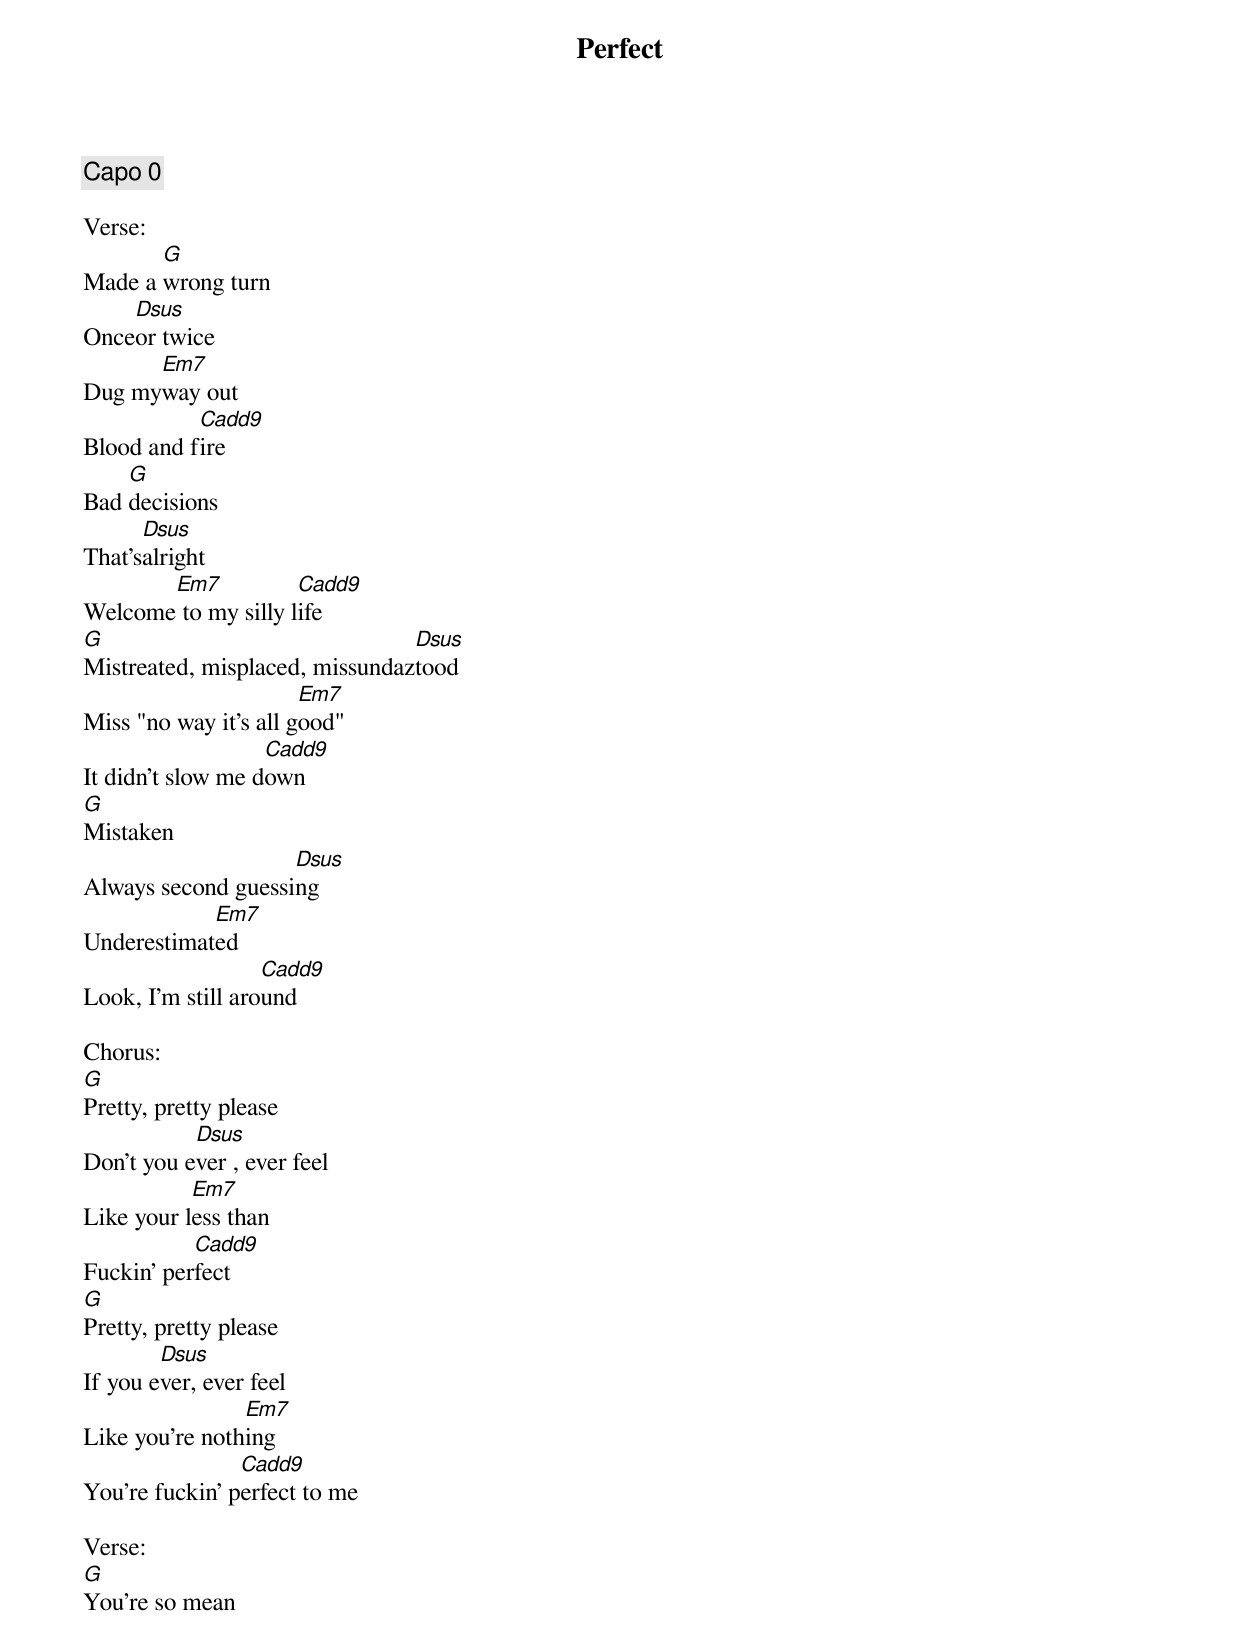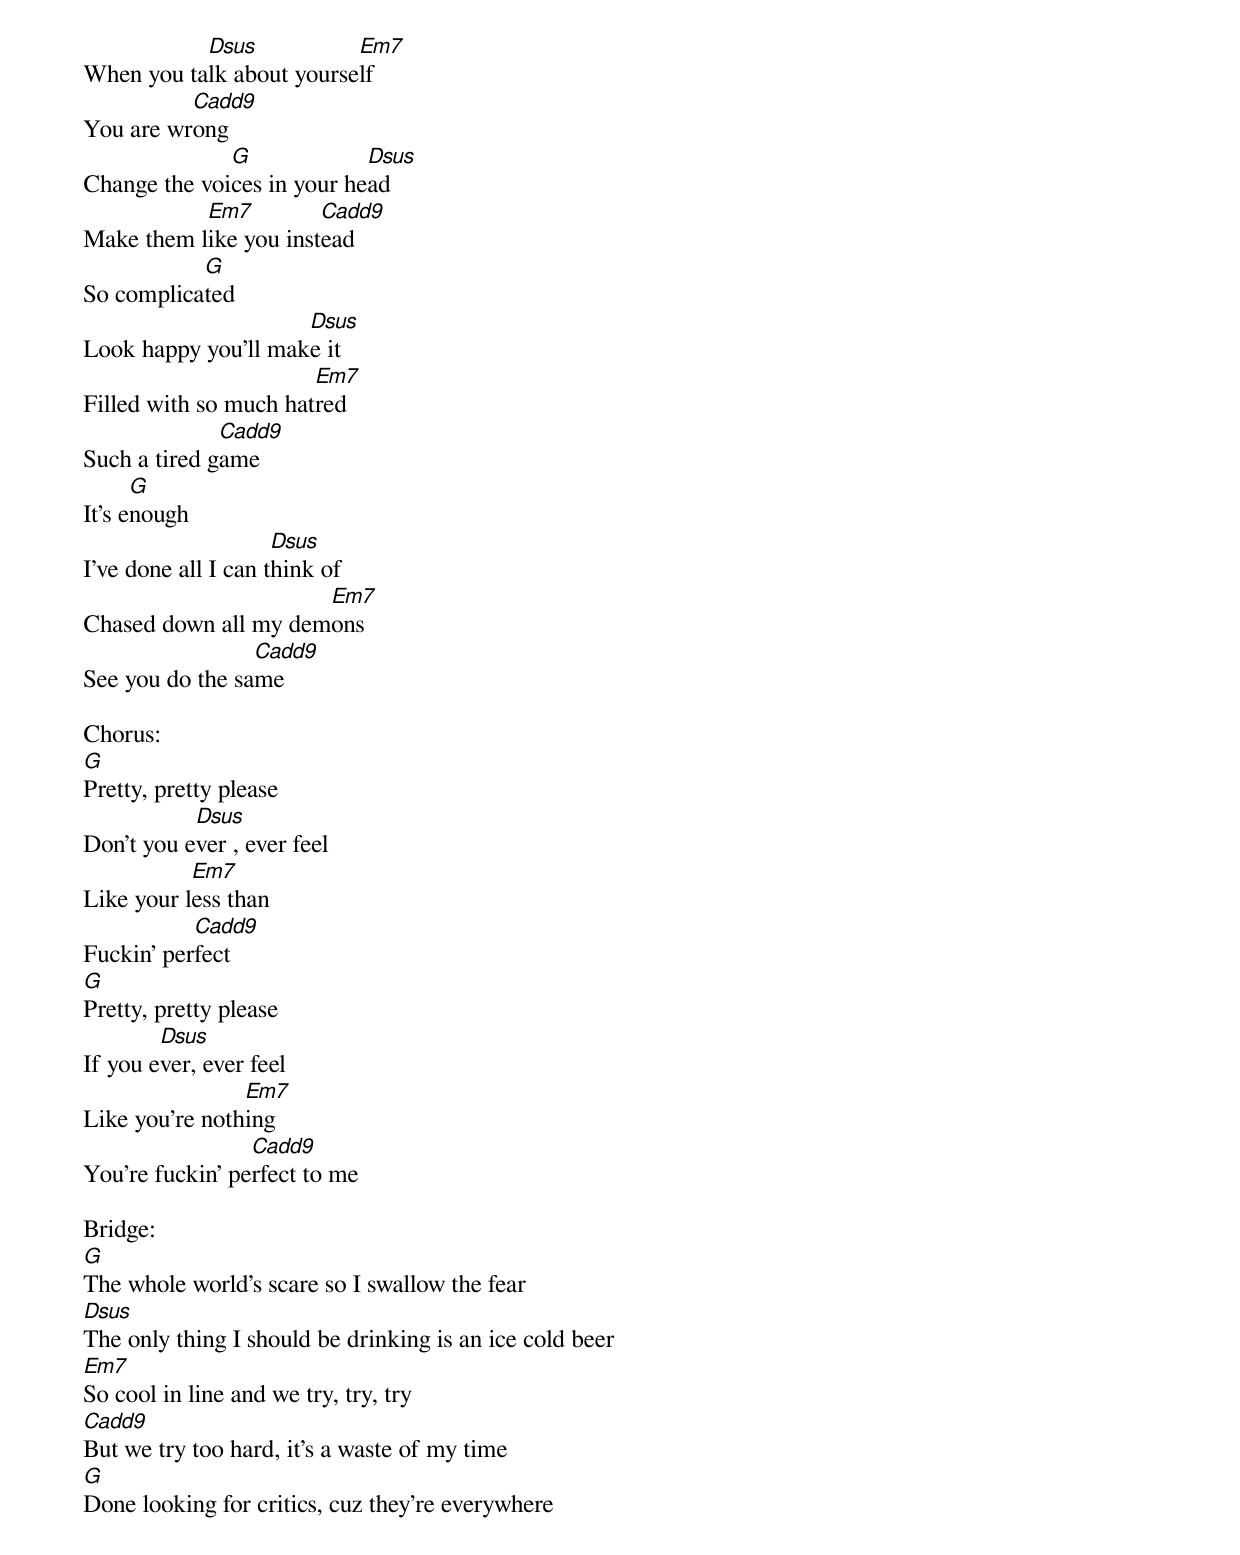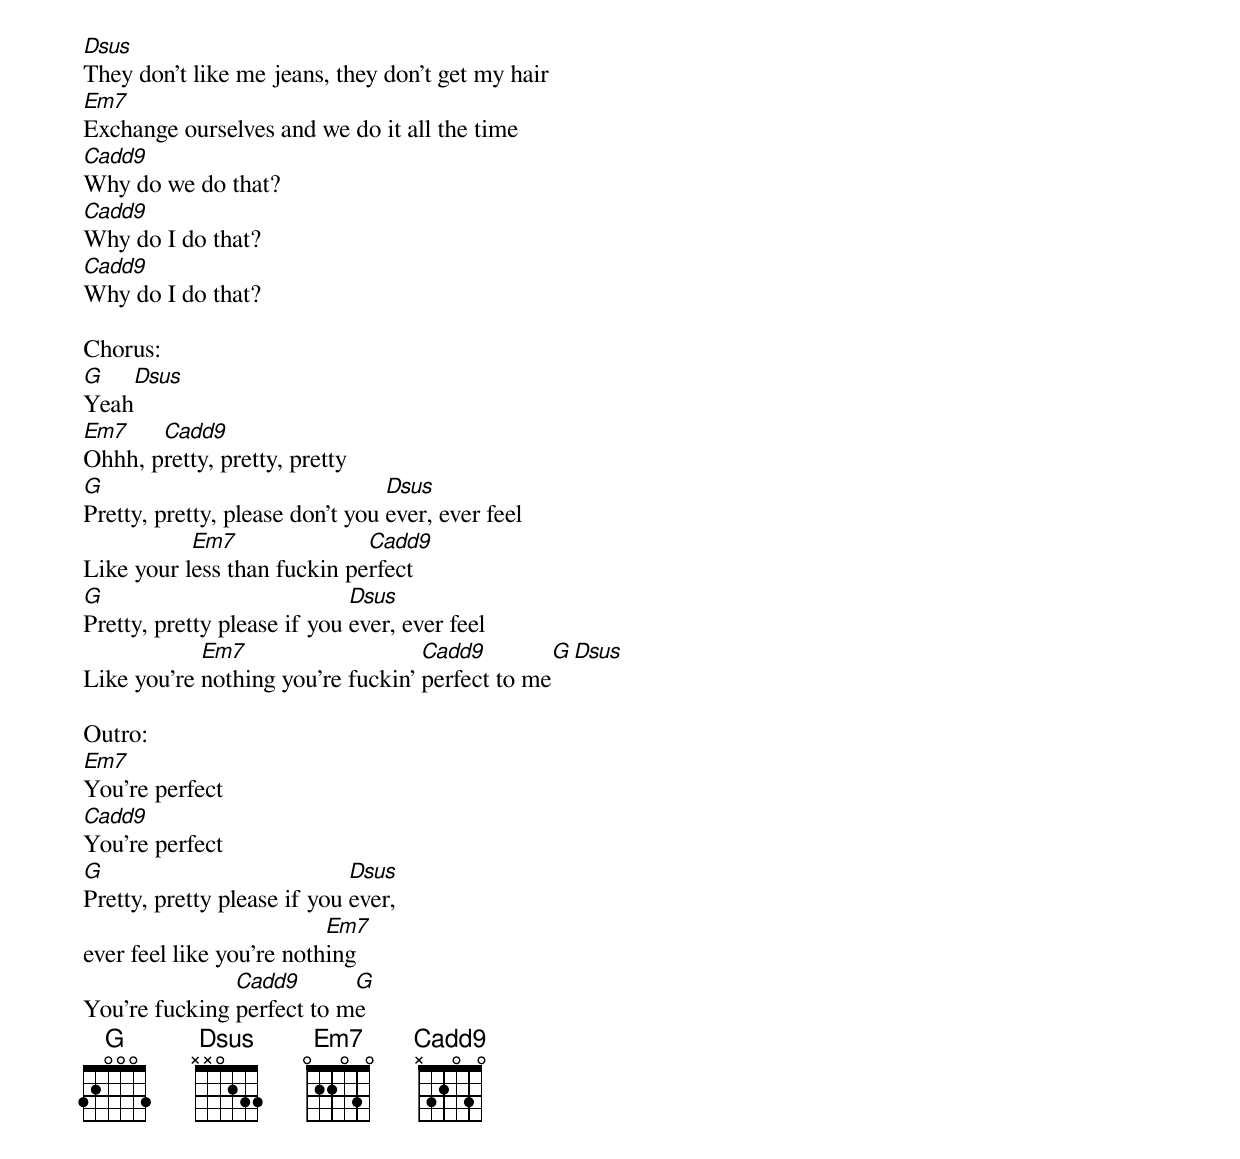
{title:Perfect}
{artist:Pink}
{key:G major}
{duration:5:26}
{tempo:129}
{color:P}

{comment: Capo 0}

Verse:
Made a [G]wrong turn
Once[Dsus]or twice
Dug my[Em7]way out
Blood and f[Cadd9]ire
Bad [G]decisions
That's[Dsus]alright
Welcome[Em7] to my silly l[Cadd9]ife
[G]Mistreated, misplaced, missundaz[Dsus]tood
Miss "no way it's all g[Em7]ood"
It didn't slow me d[Cadd9]own
[G]Mistaken
Always second guessi[Dsus]ng
Underestimat[Em7]ed
Look, I'm still aro[Cadd9]und

Chorus:
[G]Pretty, pretty please
Don't you e[Dsus]ver , ever feel
Like your l[Em7]ess than
Fuckin' per[Cadd9]fect
[G]Pretty, pretty please
If you e[Dsus]ver, ever feel
Like you're noth[Em7]ing
You're fuckin' p[Cadd9]erfect to me

Verse:
[G]You're so mean
When you ta[Dsus]lk about yourse[Em7]lf
You are wr[Cadd9]ong
Change the voi[G]ces in your he[Dsus]ad
Make them l[Em7]ike you inst[Cadd9]ead
So complica[G]ted
Look happy you'll mak[Dsus]e it
Filled with so much hat[Em7]red
Such a tired g[Cadd9]ame
It's e[G]nough
I've done all I can t[Dsus]hink of
Chased down all my dem[Em7]ons
See you do the sa[Cadd9]me

Chorus:
[G]Pretty, pretty please
Don't you e[Dsus]ver , ever feel
Like your l[Em7]ess than
Fuckin' per[Cadd9]fect
[G]Pretty, pretty please
If you e[Dsus]ver, ever feel
Like you're noth[Em7]ing
You're fuckin' pe[Cadd9]rfect to me

Bridge:
[G]The whole world's scare so I swallow the fear
[Dsus]The only thing I should be drinking is an ice cold beer
[Em7]So cool in line and we try, try, try
[Cadd9]But we try too hard, it's a waste of my time
[G]Done looking for critics, cuz they're everywhere
[Dsus]They don't like me jeans, they don't get my hair
[Em7]Exchange ourselves and we do it all the time
[Cadd9]Why do we do that?
[Cadd9]Why do I do that?
[Cadd9]Why do I do that?

Chorus:
[G]Yeah[Dsus]
[Em7]Ohhh, p[Cadd9]retty, pretty, pretty
[G]Pretty, pretty, please don't you [Dsus]ever, ever feel
Like your l[Em7]ess than fuckin pe[Cadd9]rfect
[G]Pretty, pretty please if you [Dsus]ever, ever feel
Like you're [Em7]nothing you're fuckin' [Cadd9]perfect to me[G][Dsus]

Outro:
[Em7]You're perfect
[Cadd9]You're perfect
[G]Pretty, pretty please if you [Dsus]ever,
ever feel like you're noth[Em7]ing
You're fucking [Cadd9]perfect to m[G]e
